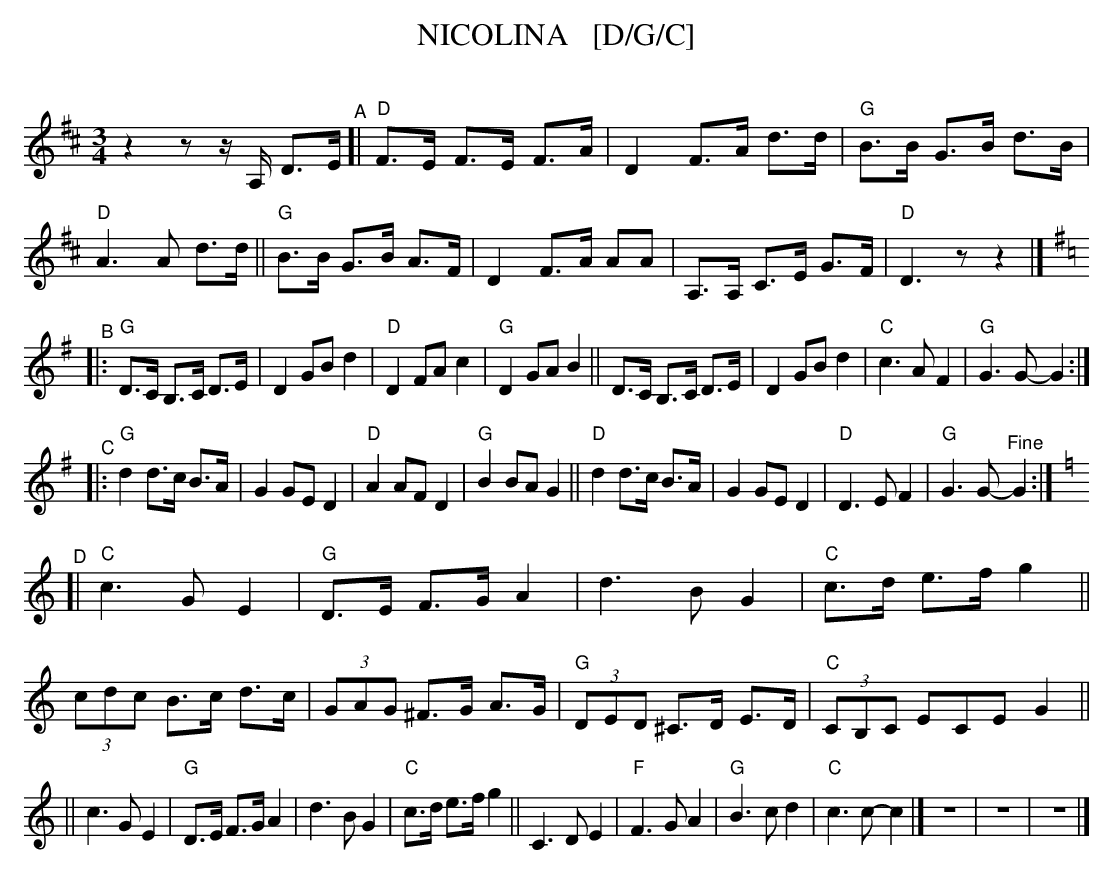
X:1
T: NICOLINA   [D/G/C]
C: % Viola Turpeinen
M: 3/4
L: 1/8
K: D	% and G and C
z2 zz/ A,/ D>E "^A"\
[| "D"F>E F>E F>A | D2 F>A d>d | "G"B>B G>B d>B | "D"A3 A d>d \
|| "G"B>B G>B A>F | D2 F>A AA | A,>A, C>E G>F | "D"D3 z z2 |][K:=c]
[K:G]\
"^B"\
|: "G"D>C B,>C D>E | D2 GB d2 | "D"D2 FA c2 | "G"D2 GA B2 \
||  D>C B,>C D>E | D2 GB d2 | "C"c3 A F2 | "G"G3 G- G2 :|
"^C"\
|: "G"d2 d>c B>A | G2 GE D2 | "D"A2 AF D2 | "G"B2 BA G2 \
|| "D"d2 d>c B>A | G2 GE D2 | "D"D3  E F2 | "G"G3 G- "^Fine"G2 :|[K:=f]
[K:C]
"^D"\
[| "C"c3 G E2 | "G"D>E F>G A2 | d3 B G2 | "C"c>d e>f g2 \
|| (3cdc B>c d>c | (3GAG ^F>G A>G | "G"(3DED ^C>D E>D | "C"(3CB,C ECE G2 ||
|| c3 G E2 | "G"D>E F>G A2 | d3 B G2 | "C"c>d e>f g2 \
|| C3 D E2 | "F"F3 G A2 | "G"B3 c d2 | "C"c3 c- c2 |]\
   z6 | z6 | z6 |]
